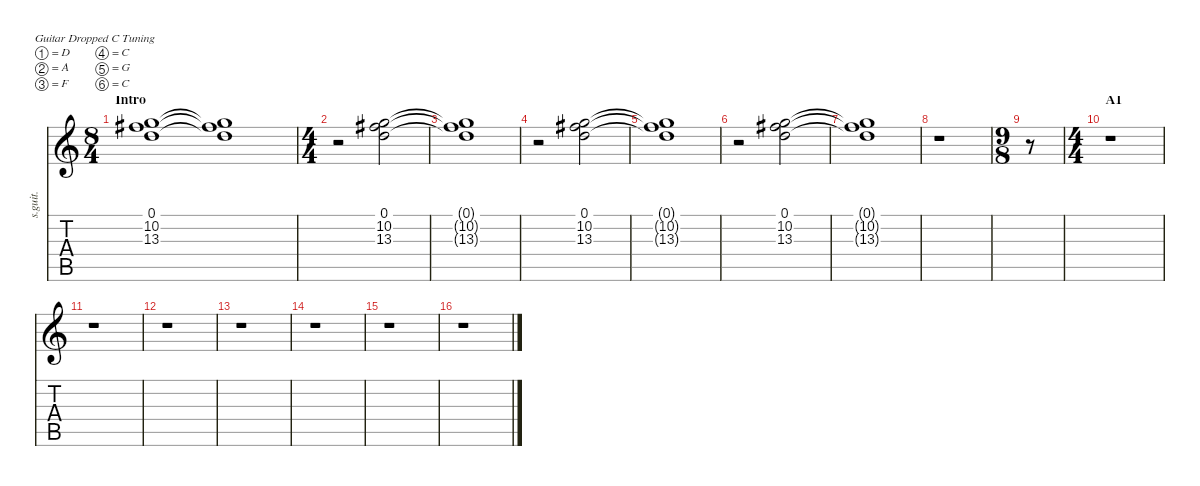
\defaultSystemsLayout 4
\hideDynamics
\bracketExtendMode nobrackets
\track ("Guitare Solo" "s.guit.") {instrument overdrivenguitar}
\staff {score tabs}
\tuning (D4 A3 F3 C3 G2 C2)
\ts (8 4)
\beaming (8 2 2 2 2)
\section ("" "Intro")
\tempo (170 hide)
\clef g2
\ks c
(0.1 10.2 13.3{acc #}).1{lyrics (0 "") lyrics (1 "") lyrics (2 "") lyrics (3 "") lyrics (4 "") dy f instrument overdrivenguitar} (0.1{t} 10.2{t} 13.3{t acc #}).1{lyrics (0 "") lyrics (1 "") lyrics (2 "") lyrics (3 "") lyrics (4 "")} |
\ts (4 4)
\beaming (8 2 2 2 2)
r.2 (0.1 10.2 13.3{acc #}).2{lyrics (0 "") lyrics (1 "") lyrics (2 "") lyrics (3 "") lyrics (4 "")} |
(0.1{t} 10.2{t} 13.3{t acc #}).1{lyrics (0 "") lyrics (1 "") lyrics (2 "") lyrics (3 "") lyrics (4 "")} |
r.2 (0.1 10.2 13.3{acc #}).2{lyrics (0 "") lyrics (1 "") lyrics (2 "") lyrics (3 "") lyrics (4 "")} |
(0.1{t} 10.2{t} 13.3{t acc #}).1{lyrics (0 "") lyrics (1 "") lyrics (2 "") lyrics (3 "") lyrics (4 "")} |
r.2 (0.1 10.2 13.3{acc #}).2{lyrics (0 "") lyrics (1 "") lyrics (2 "") lyrics (3 "") lyrics (4 "")} |
(0.1{t} 10.2{t} 13.3{t acc #}).1{lyrics (0 "") lyrics (1 "") lyrics (2 "") lyrics (3 "") lyrics (4 "")} |
r.1 |
\ts (9 8)
\beaming (8 2 2 2 2)
r.8 |
\ts (4 4)
\beaming (8 2 2 2 2)
\section ("" "A1")
r.1 |
r.1 |
r.1 |
r.1 |
r.1 |
r.1 |
r.1
